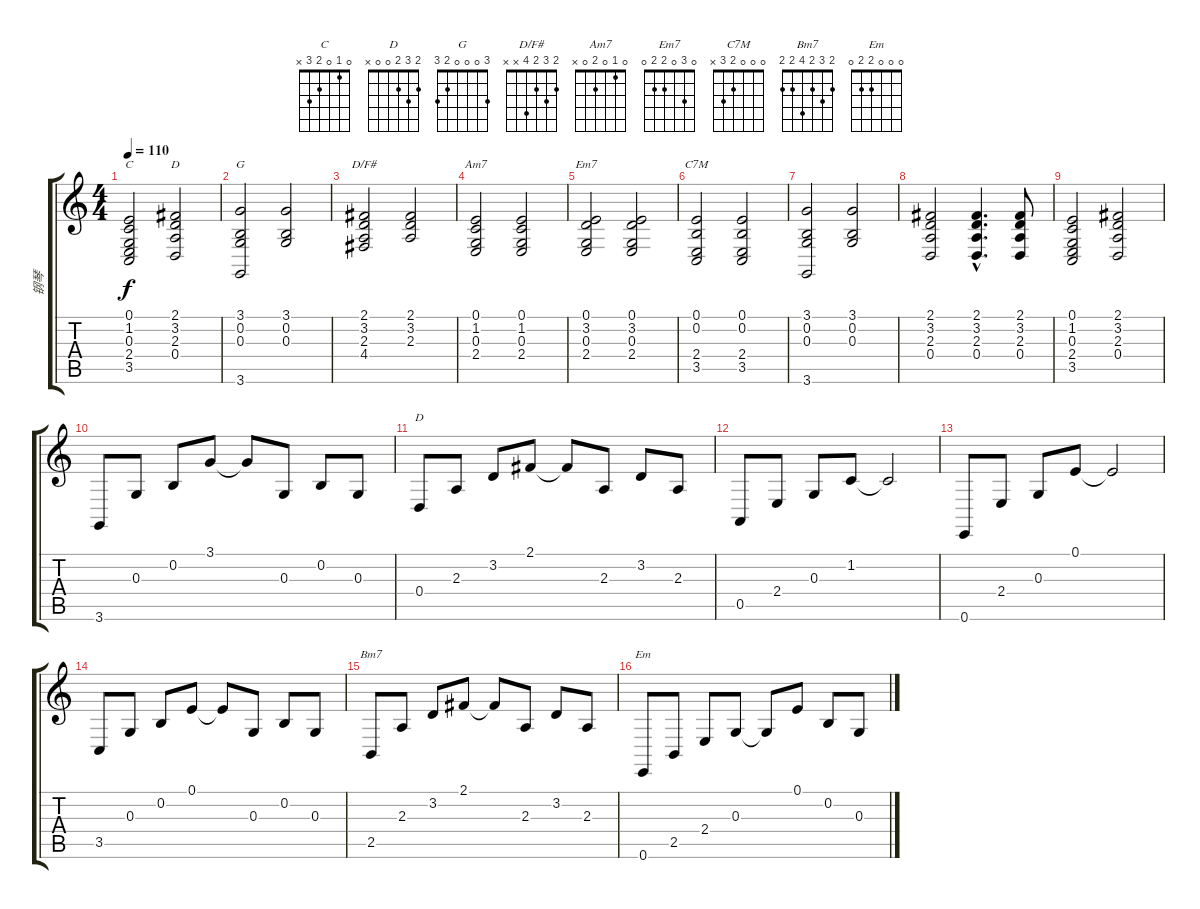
\track ("钢琴" "钢琴") {instrument acousticgrandpiano}
\staff {score tabs}
\tuning (E4 B3 G3 D3 A2 E2) {hide}
\chord ("C" 0 1 0 2 3 x)
\chord ("D" 2 3 2 0 x x)
\chord ("G" 3 0 0 0 2 3)
\chord ("D/F#" 2 3 2 4 x x)
\chord ("Am7" 0 1 0 2 0 x)
\chord ("Em7" 0 3 0 2 2 0)
\chord ("C7M" 0 0 0 2 3 x)
\chord ("D" 2 3 2 0 0 x)
\chord ("Bm7" 2 3 2 4 2 2)
\chord ("Em" 0 0 0 2 2 0)
\ts (4 4)
\tempo 110
\clef g2
\ks c
(0.1 1.2 0.3 2.4 3.5).2{ch "C" dy f} (2.1 3.2 2.3 0.4).2{ch "D"} |
(3.1 0.2 0.3 3.6).2{ch "G"} (3.1 0.2 0.3).2 |
(2.1 3.2 2.3 4.4).2{ch "D/F#"} (2.1 3.2 2.3).2 |
(0.1 1.2 0.3 2.4).2{ch "Am7"} (0.1 1.2 0.3 2.4).2 |
(0.1 3.2 0.3 2.4).2{ch "Em7"} (0.1 3.2 0.3 2.4).2 |
(0.1 0.2 2.4 3.5).2{ch "C7M"} (0.1 0.2 2.4 3.5).2 |
(3.1 0.2 0.3 3.6).2 (3.1 0.2 0.3).2 |
(2.1 3.2 2.3 0.4).2 (2.1{hac} 3.2{hac} 2.3{hac} 0.4{hac}).4{d} (2.1 3.2 2.3 0.4).8 |
(0.1 1.2 0.3 2.4 3.5).2 (2.1 3.2 2.3 0.4).2 |
3.6.8 0.3.8 0.2.8 3.1.8 3.1{t}.8 0.3.8 0.2.8 0.3.8 |
0.4.8{ch "D"} 2.3.8 3.2.8 2.1.8 2.1{t}.8 2.3.8 3.2.8 2.3.8 |
0.5.8 2.4.8 0.3.8 1.2.8 1.2{t}.2 |
0.6.8 2.4.8 0.3.8 0.1.8 0.1{t}.2 |
3.5.8 0.3.8 0.2.8 0.1.8 0.1{t}.8 0.3.8 0.2.8 0.3.8 |
2.5.8{ch "Bm7"} 2.3.8 3.2.8 2.1.8 2.1{t}.8 2.3.8 3.2.8 2.3.8 |
0.6.8{ch "Em"} 2.5.8 2.4.8 0.3.8 0.3{t}.8 0.1.8 0.2.8 0.3.8
